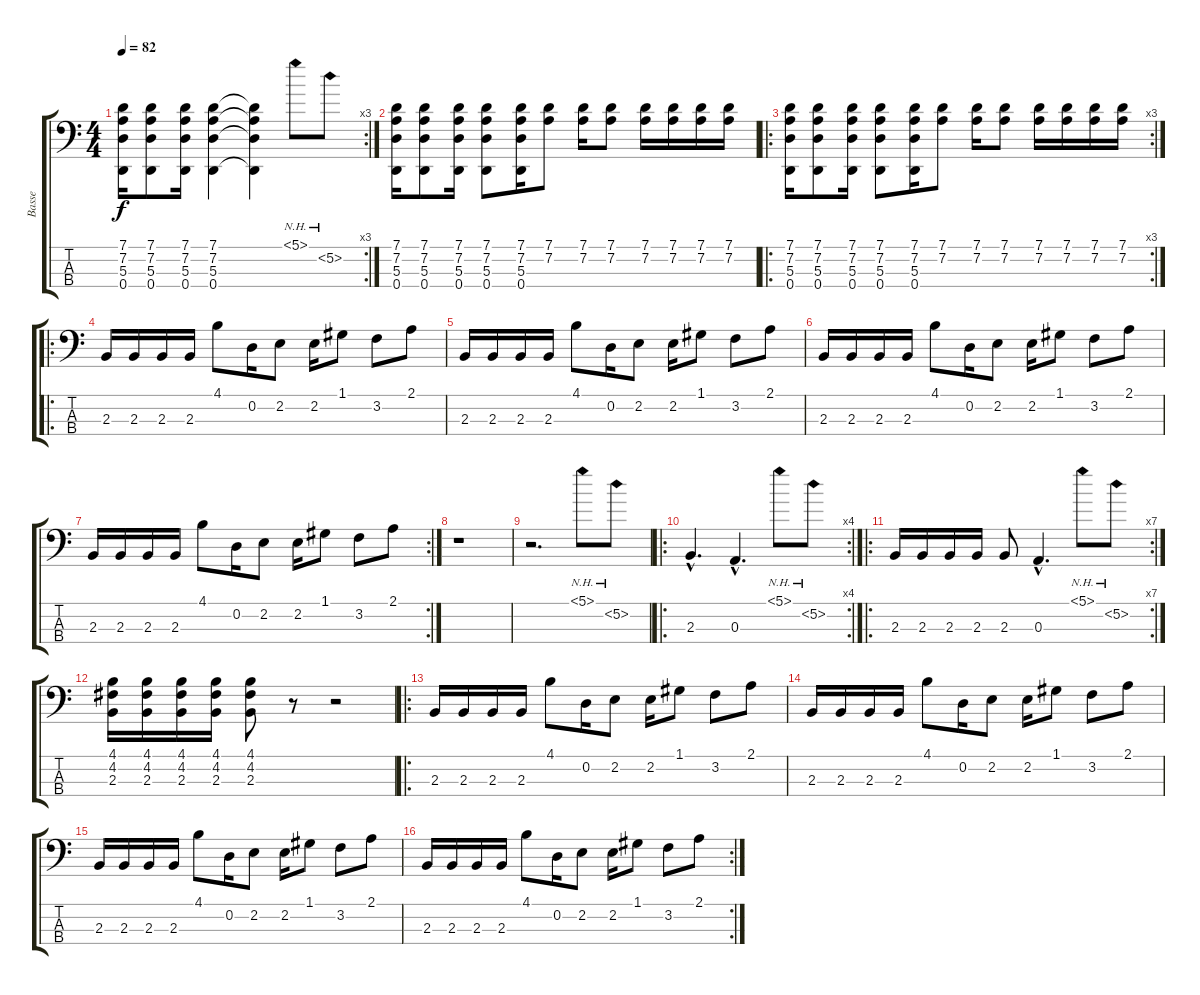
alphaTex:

\track ("Basse" "Basse") {instrument electricbasspick}
\staff {score tabs}
\tuning (G2 D2 A1 D1) {hide}
\rc 3
\ts (4 4)
\tempo 82
\clef f4
\ks c
(7.1 7.2 5.3 0.4).16{dy f} (7.1 7.2 5.3 0.4).8 (7.1 7.2 5.3 0.4).16 (7.1 7.2 5.3 0.4).4 (7.1{t} 7.2{t} 5.3{t} 0.4{t}).4 5.1{nh}.8 5.2{nh}.8 |
(7.1 7.2 5.3 0.4).16 (7.1 7.2 5.3 0.4).8 (7.1 7.2 5.3 0.4).16 (7.1 7.2 5.3 0.4).8 (7.1 7.2 5.3 0.4).16 (7.1 7.2).8 (7.1 7.2).16 (7.1 7.2).8 (7.1 7.2).16 (7.1 7.2).16 (7.1 7.2).16 (7.1 7.2).16 |
\ro
\rc 3
(7.1 7.2 5.3 0.4).16 (7.1 7.2 5.3 0.4).8 (7.1 7.2 5.3 0.4).16 (7.1 7.2 5.3 0.4).8 (7.1 7.2 5.3 0.4).16 (7.1 7.2).8 (7.1 7.2).16 (7.1 7.2).8 (7.1 7.2).16 (7.1 7.2).16 (7.1 7.2).16 (7.1 7.2).16 |
\ro
2.3.16 2.3.16 2.3.16 2.3.16 4.1.8 0.2.16 2.2.8 2.2.16 1.1.8 3.2.8 2.1.8 |
2.3.16 2.3.16 2.3.16 2.3.16 4.1.8 0.2.16 2.2.8 2.2.16 1.1.8 3.2.8 2.1.8 |
2.3.16 2.3.16 2.3.16 2.3.16 4.1.8 0.2.16 2.2.8 2.2.16 1.1.8 3.2.8 2.1.8 |
\rc 2
2.3.16 2.3.16 2.3.16 2.3.16 4.1.8 0.2.16 2.2.8 2.2.16 1.1.8 3.2.8 2.1.8 |
r.1 |
r.2{d} 5.1{nh}.8 5.2{nh}.8 |
\ro
\rc 4
2.3{hac}.4{d} 0.3{hac}.4{d} 5.1{nh}.8 5.2{nh}.8 |
\ro
\rc 7
2.3.16 2.3.16 2.3.16 2.3.16 2.3.8 0.3{hac}.4{d} 5.1{nh}.8 5.2{nh}.8 |
(4.1 4.2 2.3).16 (4.1 4.2 2.3).16 (4.1 4.2 2.3).16 (4.1 4.2 2.3).16 (4.1 4.2 2.3).8 r.8 r.2 |
\ro
2.3.16 2.3.16 2.3.16 2.3.16 4.1.8 0.2.16 2.2.8 2.2.16 1.1.8 3.2.8 2.1.8 |
2.3.16 2.3.16 2.3.16 2.3.16 4.1.8 0.2.16 2.2.8 2.2.16 1.1.8 3.2.8 2.1.8 |
2.3.16 2.3.16 2.3.16 2.3.16 4.1.8 0.2.16 2.2.8 2.2.16 1.1.8 3.2.8 2.1.8 |
\rc 2
2.3.16 2.3.16 2.3.16 2.3.16 4.1.8 0.2.16 2.2.8 2.2.16 1.1.8 3.2.8 2.1.8
